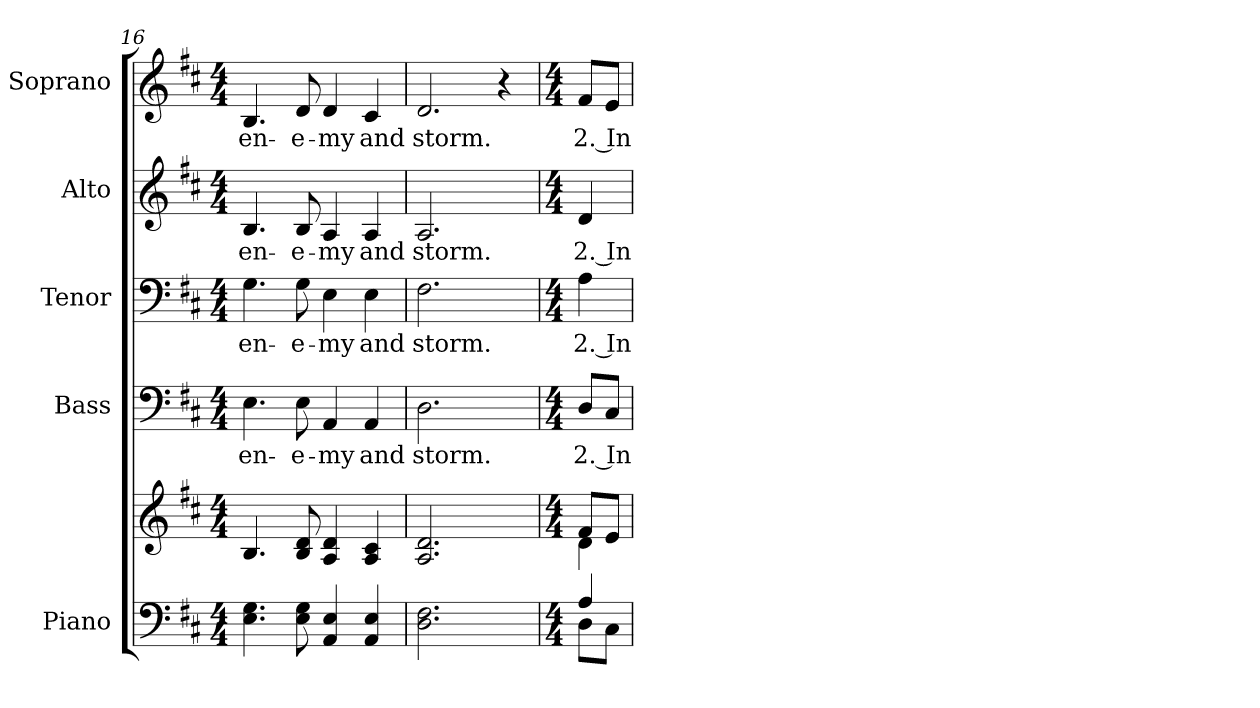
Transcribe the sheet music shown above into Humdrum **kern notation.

**kern	**kern	**kern	**text	**kern	**text	**kern	**text	**kern	**text
*part5	*part5	*part4	*part4	*part3	*part3	*part2	*part2	*part1	*part1
*staff6	*staff5	*staff4	*staff4	*staff3	*staff3	*staff2	*staff2	*staff1	*staff1
*I"Piano	*	*I"Bass	*	*I"Tenor	*	*I"Alto	*	*I"Soprano	*
*I'Pno.	*	*I'B.	*	*I'T.	*	*I'A.	*	*I'S.	*
*clefF4	*clefG2	*clefF4	*	*clefF4	*	*clefG2	*	*clefG2	*
*k[f#c#]	*k[f#c#]	*k[f#c#]	*	*k[f#c#]	*	*k[f#c#]	*	*k[f#c#]	*
*D:	*D:	*D:	*	*D:	*	*D:	*	*D:	*
*M4/4	*M4/4	*M4/4	*	*M4/4	*	*M4/4	*	*M4/4	*
=16	=16	=16	=16	=16	=16	=16	=16	=16	=16
!	!	!	!LO:LY:b:color=#000000	!	!	!	!	!	!
!	!	!	!	!	!LO:LY:b:color=#000000	!	!	!	!
!	!	!	!	!	!	!	!LO:LY:b:color=#000000	!	!
!	!	!	!	!	!	!	!	!	!LO:LY:b:color=#000000
4.Ei\ 4.Gi	4.Bi/	4.Ei\	en-	4.Gi\	en-	4.Bi/	en-	4.Bi/	en-
!	!	!	!LO:LY:b:color=#000000	!	!	!	!	!	!
!	!	!	!	!	!LO:LY:b:color=#000000	!	!	!	!
!	!	!	!	!	!	!	!LO:LY:b:color=#000000	!	!
!	!	!	!	!	!	!	!	!	!LO:LY:b:color=#000000
8Ei\ 8Gi	8Bi/ 8di	8Ei\	-e-	8Gi\	-e-	8Bi/	-e-	8di/	-e-
!	!	!	!LO:LY:b:color=#000000	!	!	!	!	!	!
!	!	!	!	!	!LO:LY:b:color=#000000	!	!	!	!
!	!	!	!	!	!	!	!LO:LY:b:color=#000000	!	!
!	!	!	!	!	!	!	!	!	!LO:LY:b:color=#000000
4AAi/ 4Ei	4Ai/ 4di	4AAi/	-my	4Ei\	-my	4Ai/	-my	4di/	-my
!	!	!	!LO:LY:b:color=#000000	!	!	!	!	!	!
!	!	!	!	!	!LO:LY:b:color=#000000	!	!	!	!
!	!	!	!	!	!	!	!LO:LY:b:color=#000000	!	!
!	!	!	!	!	!	!	!	!	!LO:LY:b:color=#000000
4AAi/ 4Ei	4Ai/ 4c#i	4AAi/	and	4Ei\	and	4Ai/	and	4c#i/	and
!!LO:PB:g=z
=17	=17	=17	=17	=17	=17	=17	=17	=17	=17
!	!	!	!LO:LY:b:color=#000000	!	!	!	!	!	!
!	!	!	!	!	!LO:LY:b:color=#000000	!	!	!	!
!	!	!	!	!	!	!	!LO:LY:b:color=#000000	!	!
!	!	!	!	!	!	!	!	!	!LO:LY:b:color=#000000
2.Di\ 2.F#i	2.Ai/ 2.di	2.Di\	storm.	2.F#i\	storm.	2.Ai/	storm.	2.di/	storm.
4ryy	4ryy	4ryy	.	4ryy	.	4ryy	.	4r	.
!!LO:PB:g=z
=18	=18	=18	=18	=18	=18	=18	=18	=18	=18
*M4/4	*M4/4	*M4/4	*	*M4/4	*	*M4/4	*	*M4/4	*
*^	*^	*	*	*	*	*	*	*	*
!	!	!	!	!	!LO:LY:b:color=#000000	!	!	!	!	!	!
!	!	!	!	!	!	!	!LO:LY:b:color=#000000	!	!	!	!
!	!	!	!	!	!	!	!	!	!LO:LY:b:color=#000000	!	!
!	!	!	!	!	!	!	!	!	!	!	!LO:LY:b:color=#000000
4Ai/	8Di\L	8f#i/L	4di\	8Di/L	2. In	4Ai\	2. In	4di/	2. In	8f#i/L	2. In
.	8C#i\J	8ei/J	.	8C#i/J	.	.	.	.	.	8ei/J	.
*v	*v	*	*	*	*	*	*	*	*	*	*
*	*v	*v	*	*	*	*	*	*	*	*
=	=	=	=	=	=	=	=	=	=
*-	*-	*-	*-	*-	*-	*-	*-	*-	*-
